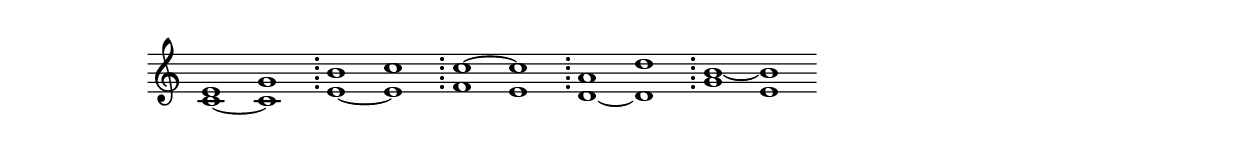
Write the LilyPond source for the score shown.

\version "2.18.2"
#(set-global-staff-size 18)
\pointAndClickOff
\paper{
  between-system-space = 2.4\cm
}
\layout {
\context {
    \Score
    \remove "Bar_number_engraver"
  }
  \context {
    \Staff
    \override VerticalAxisGroup.default-staff-staff-spacing.basic-distance = #24
  }
  \context {
  	\Voice
	\consists "Horizontal_bracket_engraver"
	}
}

\header { 
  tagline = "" 
} 
 
global= {
  \time 4/4
  \key c \major
        \once \override Staff.TimeSignature #'stencil = ##f 
}

top = \new Voice \relative c' {
\override TextScript.outside-staff-padding = #1.6
  \set Score.timing = ##f
  \clef treble

<c~ e>1 <c g'> \bar ";" <e~ b'> <e c'> \bar ";" <c'~ f,> <c e,> \bar ";" <d,~ a'> <d d'> \bar ";"  <b'~ g> <b e,>

}

\score {
	\new Staff << \global \top >>

}
